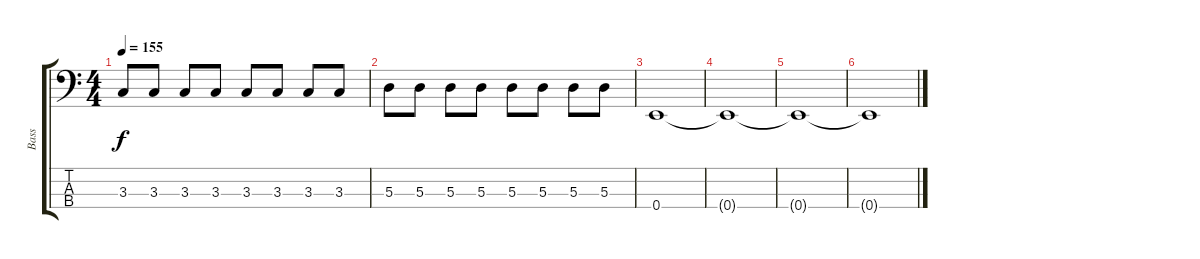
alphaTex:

\track ("Bass" "Bass") {instrument electricbassfinger}
\staff {score tabs}
\tuning (G2 D2 A1 E1) {hide}
\ts (4 4)
\tempo 155
\clef f4
\ks c
3.3.8{dy f} 3.3.8 3.3.8 3.3.8 3.3.8 3.3.8 3.3.8 3.3.8 |
5.3.8 5.3.8 5.3.8 5.3.8 5.3.8 5.3.8 5.3.8 5.3.8 |
0.4.1 |
0.4{t}.1 |
0.4{t}.1 |
0.4{t}.1
